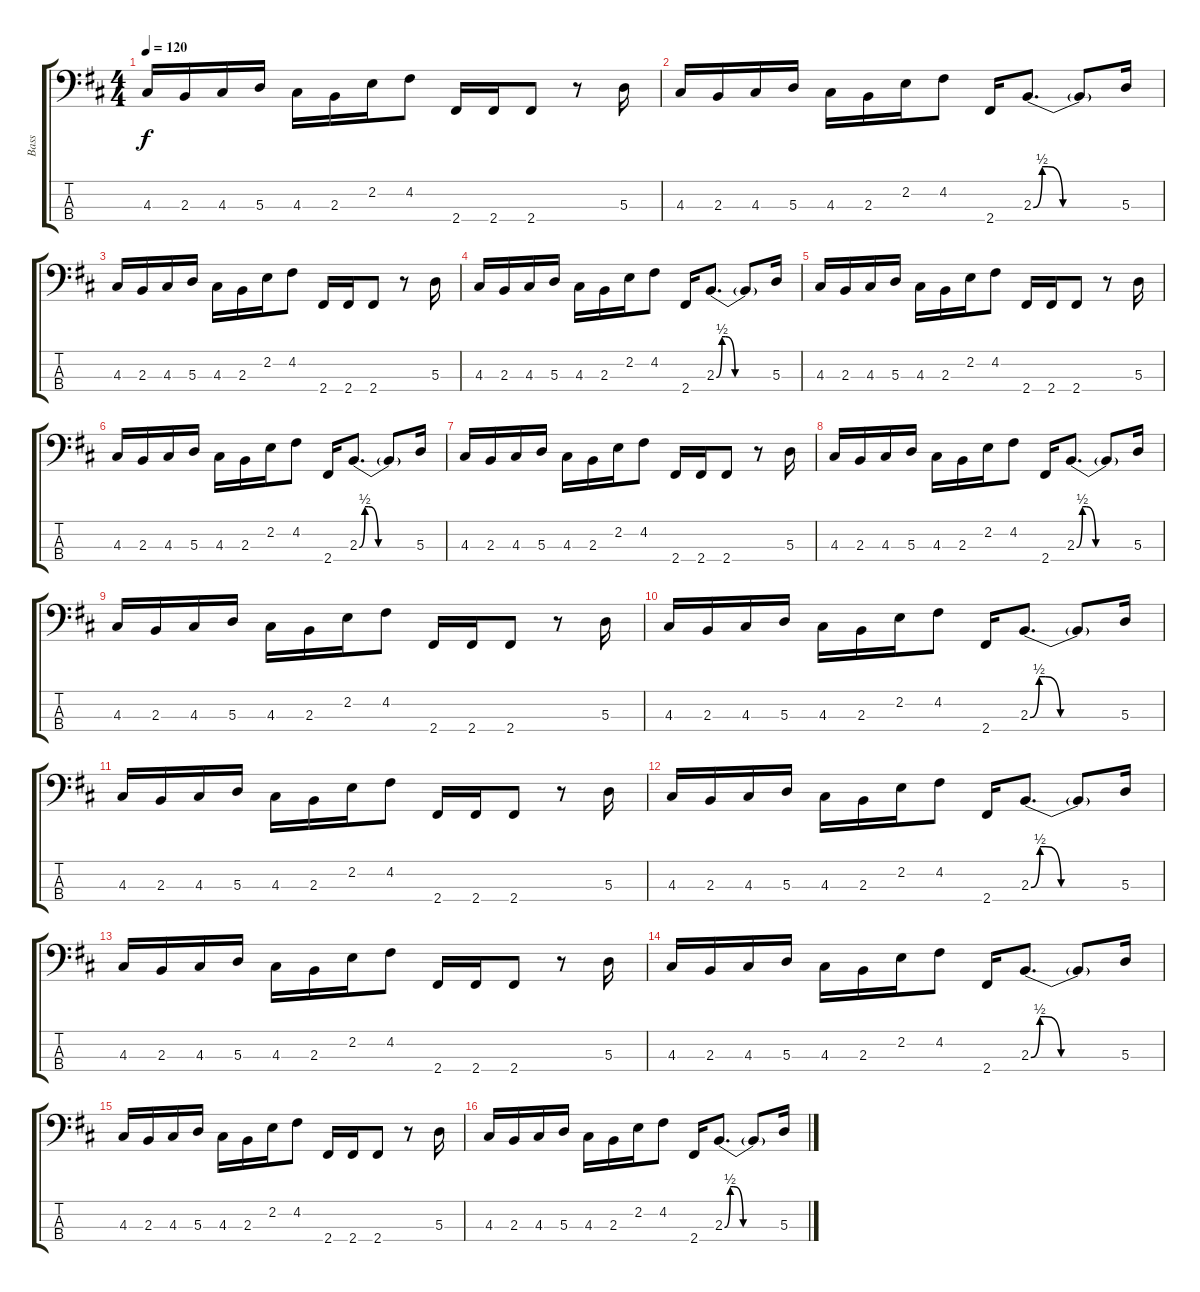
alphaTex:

\track ("Bass" "Bass") {instrument electricbassfinger}
\staff {score tabs}
\tuning (G2 D2 A1 E1) {hide}
\ts (4 4)
\tempo 120
\clef f4
\ks d
4.3.16{dy f} 2.3.16 4.3.16 5.3.16 4.3.16 2.3.16 2.2.16 4.2.8 2.4.16 2.4.16 2.4.8 r.8 5.3.16 |
4.3.16 2.3.16 4.3.16 5.3.16 4.3.16 2.3.16 2.2.16 4.2.8 2.4.16 2.3{be (custom 0 0 6 2 10 2 20 0 30 0 60 0)}.8{d} 2.3{t}.8 5.3.16 |
4.3.16 2.3.16 4.3.16 5.3.16 4.3.16 2.3.16 2.2.16 4.2.8 2.4.16 2.4.16 2.4.8 r.8 5.3.16 |
4.3.16 2.3.16 4.3.16 5.3.16 4.3.16 2.3.16 2.2.16 4.2.8 2.4.16 2.3{be (custom 0 0 6 2 10 2 20 0 30 0 60 0)}.8{d} 2.3{t}.8 5.3.16 |
4.3.16 2.3.16 4.3.16 5.3.16 4.3.16 2.3.16 2.2.16 4.2.8 2.4.16 2.4.16 2.4.8 r.8 5.3.16 |
4.3.16 2.3.16 4.3.16 5.3.16 4.3.16 2.3.16 2.2.16 4.2.8 2.4.16 2.3{be (custom 0 0 6 2 10 2 20 0 30 0 60 0)}.8{d} 2.3{t}.8 5.3.16 |
4.3.16 2.3.16 4.3.16 5.3.16 4.3.16 2.3.16 2.2.16 4.2.8 2.4.16 2.4.16 2.4.8 r.8 5.3.16 |
4.3.16 2.3.16 4.3.16 5.3.16 4.3.16 2.3.16 2.2.16 4.2.8 2.4.16 2.3{be (custom 0 0 6 2 10 2 20 0 30 0 60 0)}.8{d} 2.3{t}.8 5.3.16 |
4.3.16 2.3.16 4.3.16 5.3.16 4.3.16 2.3.16 2.2.16 4.2.8 2.4.16 2.4.16 2.4.8 r.8 5.3.16 |
4.3.16 2.3.16 4.3.16 5.3.16 4.3.16 2.3.16 2.2.16 4.2.8 2.4.16 2.3{be (custom 0 0 6 2 10 2 20 0 30 0 60 0)}.8{d} 2.3{t}.8 5.3.16 |
4.3.16 2.3.16 4.3.16 5.3.16 4.3.16 2.3.16 2.2.16 4.2.8 2.4.16 2.4.16 2.4.8 r.8 5.3.16 |
4.3.16 2.3.16 4.3.16 5.3.16 4.3.16 2.3.16 2.2.16 4.2.8 2.4.16 2.3{be (custom 0 0 6 2 10 2 20 0 30 0 60 0)}.8{d} 2.3{t}.8 5.3.16 |
4.3.16 2.3.16 4.3.16 5.3.16 4.3.16 2.3.16 2.2.16 4.2.8 2.4.16 2.4.16 2.4.8 r.8 5.3.16 |
4.3.16 2.3.16 4.3.16 5.3.16 4.3.16 2.3.16 2.2.16 4.2.8 2.4.16 2.3{be (custom 0 0 6 2 10 2 20 0 30 0 60 0)}.8{d} 2.3{t}.8 5.3.16 |
4.3.16 2.3.16 4.3.16 5.3.16 4.3.16 2.3.16 2.2.16 4.2.8 2.4.16 2.4.16 2.4.8 r.8 5.3.16 |
4.3.16 2.3.16 4.3.16 5.3.16 4.3.16 2.3.16 2.2.16 4.2.8 2.4.16 2.3{be (custom 0 0 6 2 10 2 20 0 30 0 60 0)}.8{d} 2.3{t}.8 5.3.16
